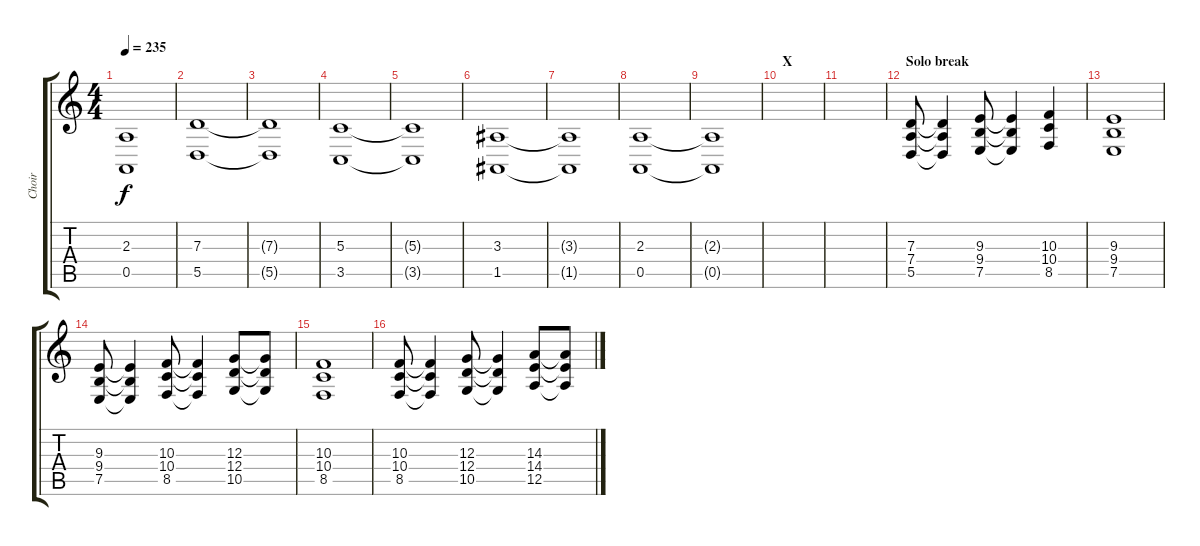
\track ("Choir" "Choir") {instrument choiraahs}
\staff {score tabs}
\tuning (E4 B3 G3 D3 A2 E2) {hide}
\ts (4 4)
\tempo 235
\clef g2
\ks c
(2.3{t} 0.5{t}).1{dy f} |
(7.3 5.5).1 |
(7.3{t} 5.5{t}).1 |
(5.3 3.5).1 |
(5.3{t} 3.5{t}).1 |
(3.3 1.5).1 |
(3.3{t} 1.5{t}).1 |
(2.3 0.5).1 |
(2.3{t} 0.5{t}).1 |
\section ("" "X")
|
|
\section ("" "Solo break")
(7.3 7.4 5.5).8 (7.3{t} 7.4{t} 5.5{t}).4 (9.3 9.4 7.5).8 (9.3{t} 9.4{t} 7.5{t}).4 (10.3 10.4 8.5).4 |
(9.3 9.4 7.5).1 |
(9.3 9.4 7.5).8 (9.3{t} 9.4{t} 7.5{t}).4 (10.3 10.4 8.5).8 (10.3{t} 10.4{t} 8.5{t}).4 (12.3 12.4 10.5).8 (12.3{t} 12.4{t} 10.5{t}).8 |
(10.3 10.4 8.5).1 |
(10.3 10.4 8.5).8 (10.3{t} 10.4{t} 8.5{t}).4 (12.3 12.4 10.5).8 (12.3{t} 12.4{t} 10.5{t}).4 (14.3 14.4 12.5).8 (14.3{t} 14.4{t} 12.5{t}).8
